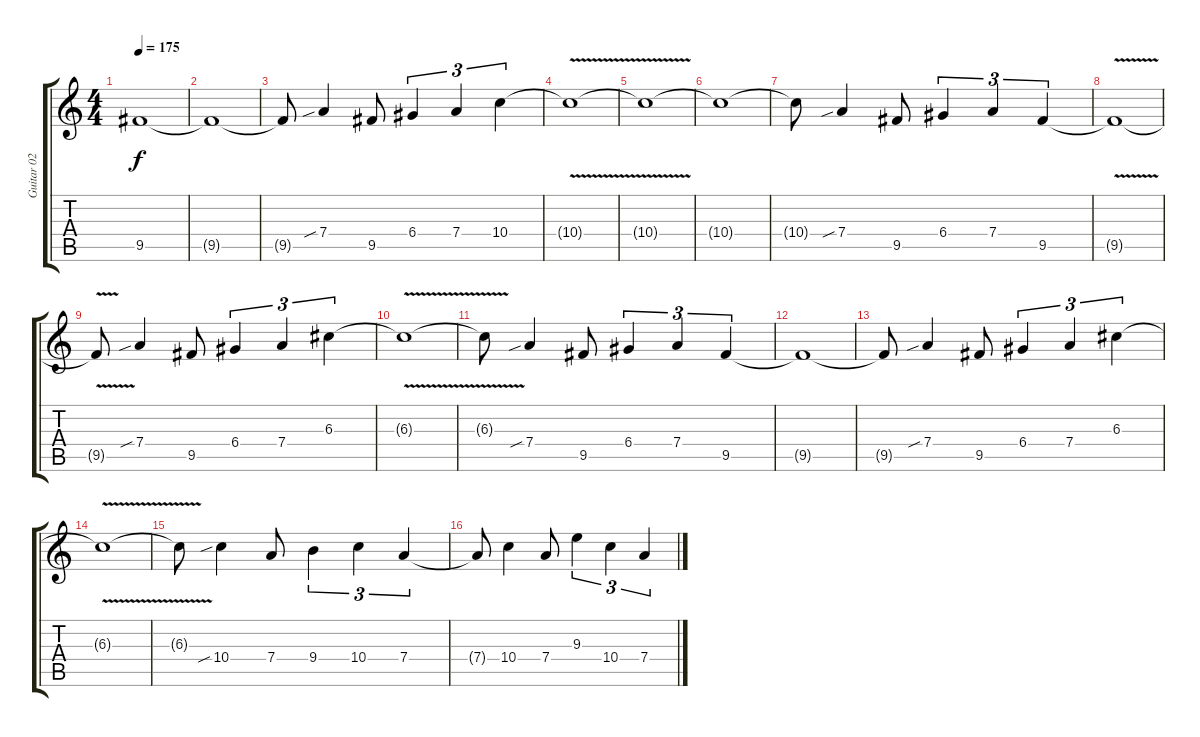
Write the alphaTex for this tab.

\track ("Guitar 02" "Guitar 02") {instrument overdrivenguitar}
\staff {score tabs}
\tuning (E4 B3 G3 D3 A2 E2) {hide}
\ts (4 4)
\tempo 175
\clef g2
\ks c
9.5{t}.1{dy f} |
9.5{t}.1 |
9.5{t}.8 7.4{sib}.4 9.5.8 6.4.4{tu (3 2)} 7.4.4{tu (3 2)} 10.4.4{tu (3 2)} |
10.4{v t}.1 |
10.4{t}.1 |
10.4{t}.1 |
10.4{t}.8 7.4{sib}.4 9.5.8 6.4.4{tu (3 2)} 7.4.4{tu (3 2)} 9.5.4{tu (3 2)} |
9.5{v t}.1 |
9.5{t}.8 7.4{sib}.4 9.5.8 6.4.4{tu (3 2)} 7.4.4{tu (3 2)} 6.3.4{tu (3 2)} |
6.3{v t}.1 |
6.3{t}.8 7.4{sib}.4 9.5.8 6.4.4{tu (3 2)} 7.4.4{tu (3 2)} 9.5.4{tu (3 2)} |
9.5{t}.1 |
9.5{t}.8 7.4{sib}.4 9.5.8 6.4.4{tu (3 2)} 7.4.4{tu (3 2)} 6.3.4{tu (3 2)} |
6.3{v t}.1 |
6.3{t}.8 10.4{sib}.4 7.4.8 9.4.4{tu (3 2)} 10.4.4{tu (3 2)} 7.4.4{tu (3 2)} |
7.4{t}.8 10.4.4 7.4.8 9.3.4{tu (3 2)} 10.4.4{tu (3 2)} 7.4.4{tu (3 2)}
